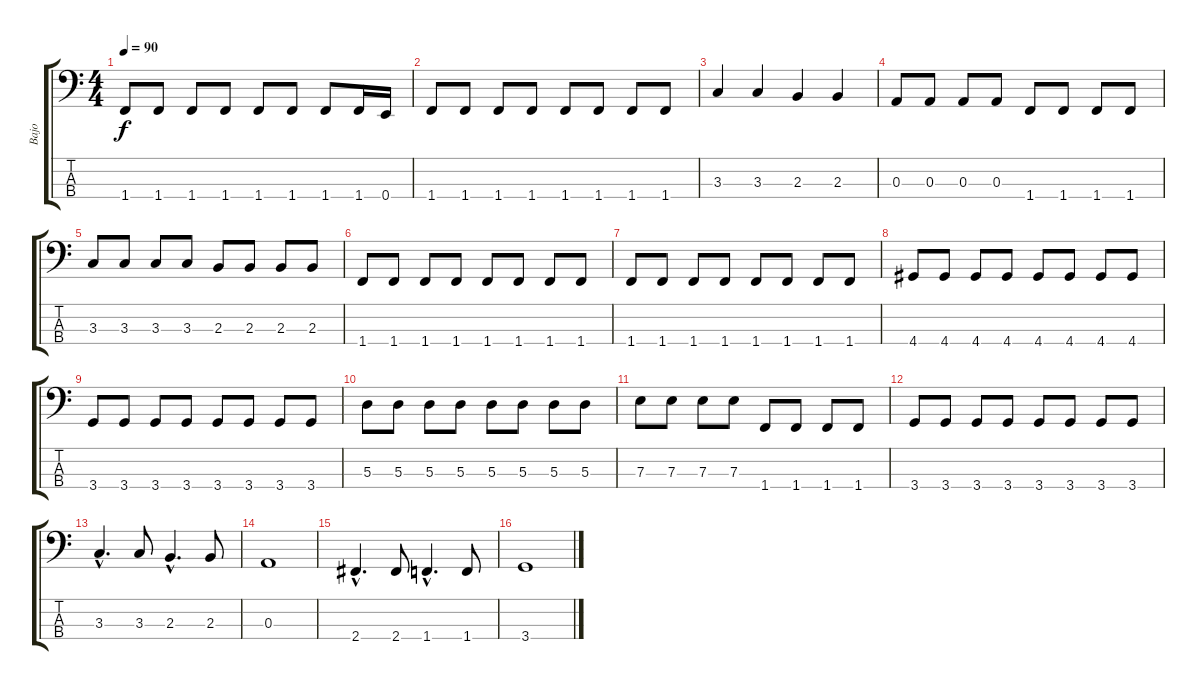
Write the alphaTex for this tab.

\track ("Bajo" "Bajo") {instrument electricbasspick}
\staff {score tabs}
\tuning (G2 D2 A1 E1) {hide}
\ts (4 4)
\tempo 90
\clef f4
\ks c
1.4.8{dy f} 1.4.8 1.4.8 1.4.8 1.4.8 1.4.8 1.4.8 1.4.16 0.4.16 |
1.4.8 1.4.8 1.4.8 1.4.8 1.4.8 1.4.8 1.4.8 1.4.8 |
3.3.4 3.3.4 2.3.4 2.3.4 |
0.3.8 0.3.8 0.3.8 0.3.8 1.4.8 1.4.8 1.4.8 1.4.8 |
3.3.8 3.3.8 3.3.8 3.3.8 2.3.8 2.3.8 2.3.8 2.3.8 |
1.4.8 1.4.8 1.4.8 1.4.8 1.4.8 1.4.8 1.4.8 1.4.8 |
1.4.8 1.4.8 1.4.8 1.4.8 1.4.8 1.4.8 1.4.8 1.4.8 |
4.4.8 4.4.8 4.4.8 4.4.8 4.4.8 4.4.8 4.4.8 4.4.8 |
3.4.8 3.4.8 3.4.8 3.4.8 3.4.8 3.4.8 3.4.8 3.4.8 |
5.3.8 5.3.8 5.3.8 5.3.8 5.3.8 5.3.8 5.3.8 5.3.8 |
7.3.8 7.3.8 7.3.8 7.3.8 1.4.8 1.4.8 1.4.8 1.4.8 |
3.4.8 3.4.8 3.4.8 3.4.8 3.4.8 3.4.8 3.4.8 3.4.8 |
3.3{hac}.4{d} 3.3.8 2.3{hac}.4{d} 2.3.8 |
0.3.1 |
2.4{hac}.4{d} 2.4.8 1.4{hac}.4{d} 1.4.8 |
3.4.1
